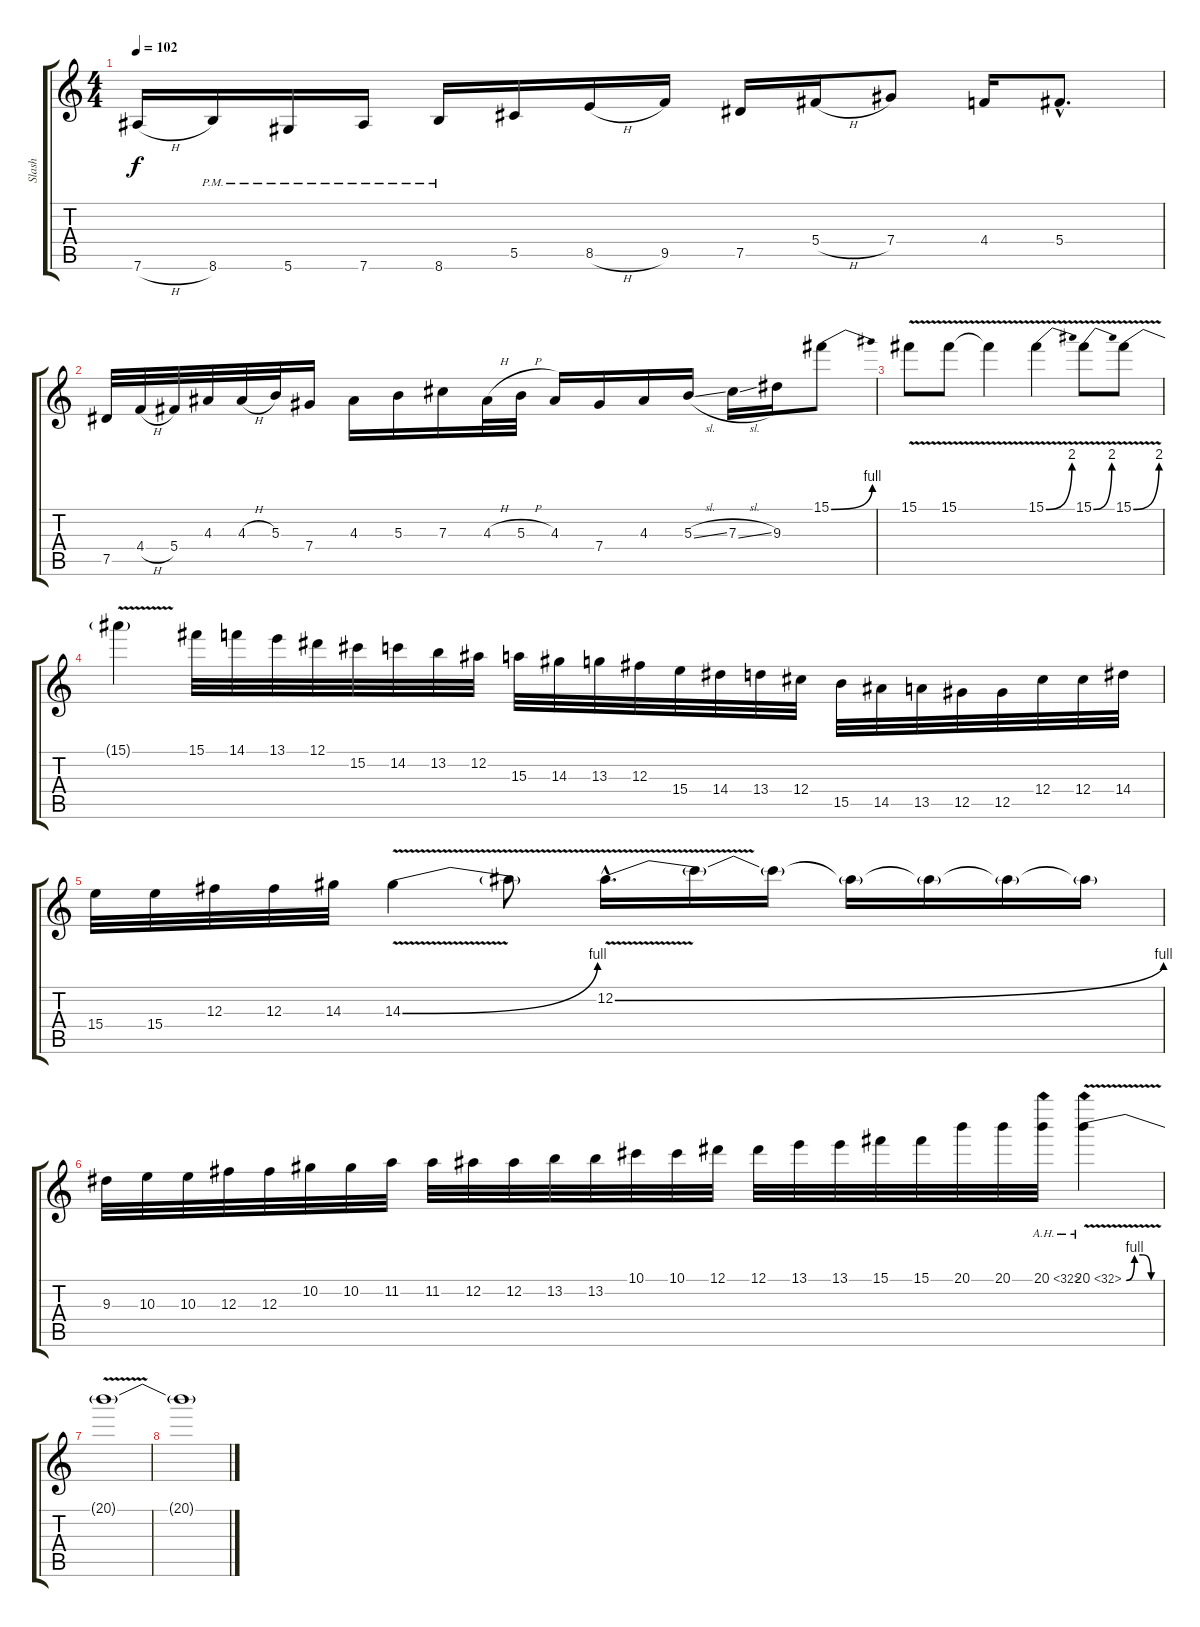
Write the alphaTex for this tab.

\track ("Slash" "Slash") {instrument electricguitarclean}
\staff {score tabs}
\tuning (Eb4 Bb3 Gb3 Db3 Ab2 Eb2) {hide}
\ts (4 4)
\tempo 102
\clef g2
\ks c
7.6{h}.16{dy f} 8.6{pm}.16 5.6{pm}.16 7.6{pm}.16 8.6{pm}.16 5.5.16 8.5{h}.16 9.5.16 7.5.16 5.4{h}.16 7.4.8 4.4.16 5.4{hac}.8{d} |
7.5.32 4.4{h}.32 5.4.32 4.3.32 4.3{h}.32 5.3.32 7.4.16 4.3.16 5.3.16 7.3.16 4.3{h}.32 5.3{h}.32 4.3.16 7.4.16 4.3.16 5.3{sl}.16 7.3{sl}.16 9.3.16 15.1{be (bend 0 0 60 4)}.8 |
15.1{v}.8 15.1{v}.8 15.1{t}.4 15.1{be (bend 0 0 60 8) v}.4 15.1{be (bend 0 0 60 8) v}.8 15.1{be (bend 0 0 60 8) v}.8 |
15.1{t}.4 15.1.32 14.1.32 13.1.32 12.1.32 15.2.32 14.2.32 13.2.32 12.2.32 15.3.32 14.3.32 13.3.32 12.3.32 15.4.32 14.4.32 13.4.32 12.4.32 15.5.32 14.5.32 13.5.32 12.5.32 12.5.32 12.4.32 12.4.32 14.4.32 |
15.4.32 15.4.32 12.3.32 12.3.32 14.3.32 14.3{be (bend 0 0 60 4) v}.4 14.3{t}.8 12.2{be (bend 0 0 60 4) v hac}.16{d} 12.2{t}.16 12.2{t}.16 12.2{t}.16 12.2{t}.16 12.2{t}.16 12.2{t}.16 |
9.3.32 10.3.32 10.3.32 12.3.32 12.3.32 10.2.32 10.2.32 11.2.32 11.2.32 12.2.32 12.2.32 13.2.32 13.2.32 10.1.32 10.1.32 12.1.32 12.1.32 13.1.32 13.1.32 15.1.32 15.1.32 20.1.32 20.1.32 20.1{ah 12}.32 20.1{be (custom 0 0 15 4 30 4 45 0 60 0) ah 12 v}.4 |
20.1{t}.1 |
20.1{t}.1{volume 4}
